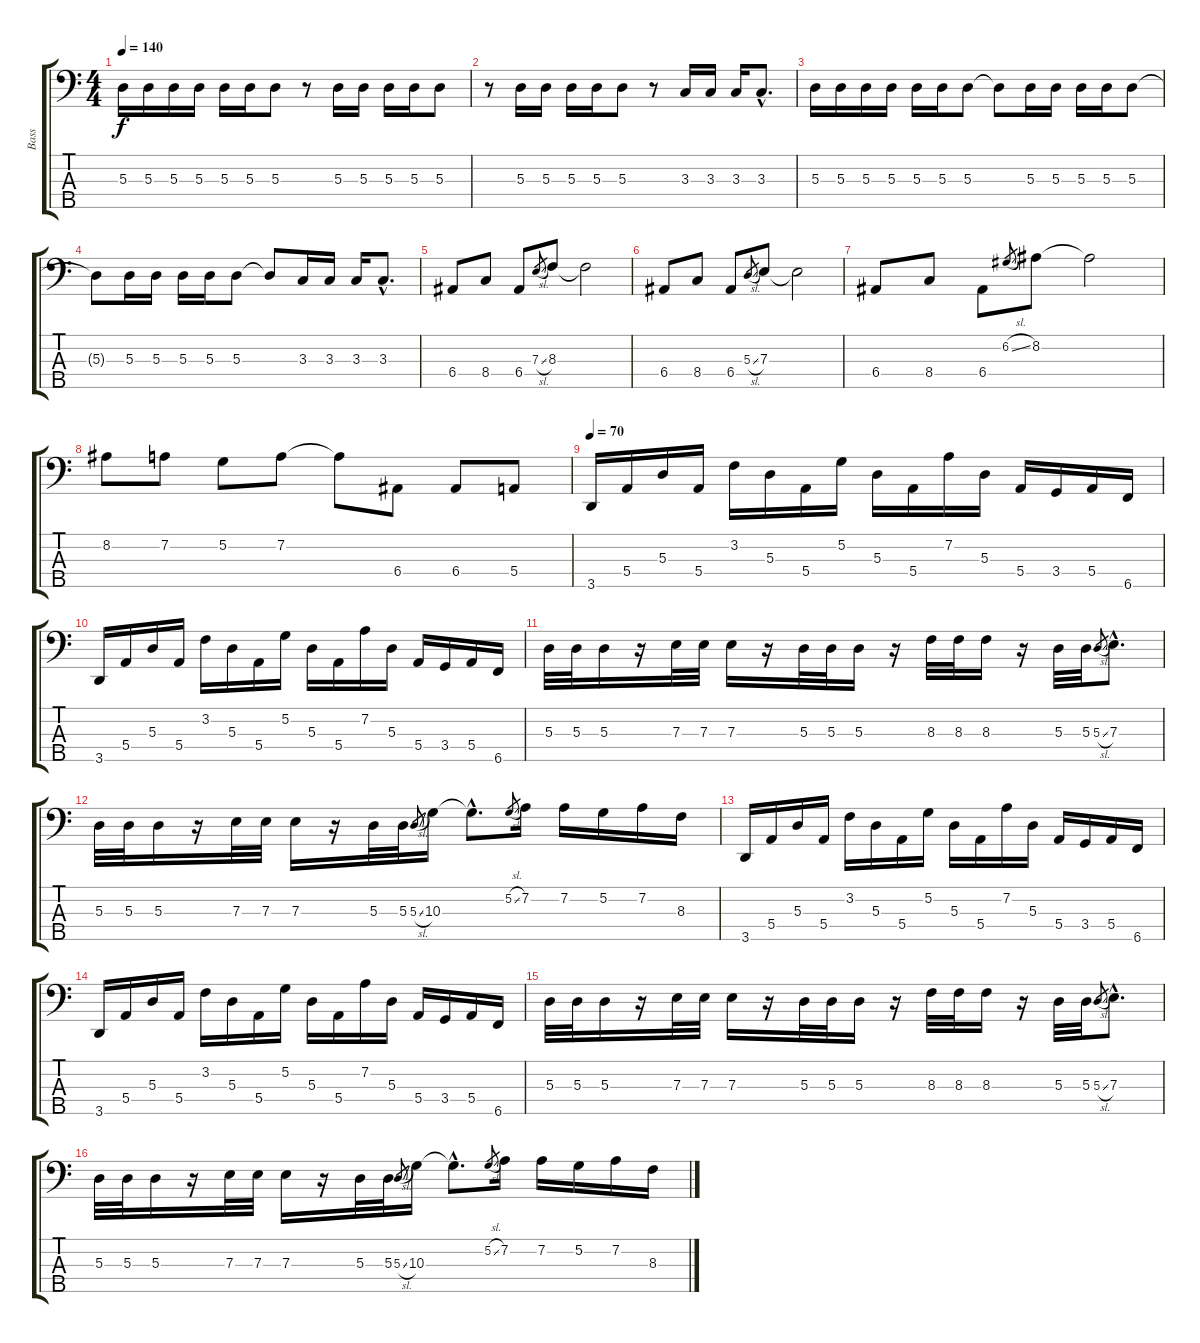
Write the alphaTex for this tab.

\track ("Bass" "Bass") {instrument electricbassfinger}
\staff {score tabs}
\tuning (G2 D2 A1 E1 B0) {hide}
\ts (4 4)
\tempo 140
\clef f4
\ks c
5.3.16{dy f} 5.3.16 5.3.16 5.3.16 5.3.16 5.3.16 5.3.8 r.8 5.3.16 5.3.16 5.3.16 5.3.16 5.3.8 |
r.8 5.3.16 5.3.16 5.3.16 5.3.16 5.3.8 r.8 3.3.16 3.3.16 3.3.16 3.3{hac}.8{d} |
5.3.16 5.3.16 5.3.16 5.3.16 5.3.16 5.3.16 5.3.8 5.3{t}.8 5.3.16 5.3.16 5.3.16 5.3.16 5.3.8 |
5.3{t}.8 5.3.16 5.3.16 5.3.16 5.3.16 5.3.8 5.3{t}.8 3.3.16 3.3.16 3.3.16 3.3{hac}.8{d} |
6.4.8 8.4.8 6.4.8 7.3{sl}.8{gr} 8.3.8 8.3{t}.2 |
6.4.8 8.4.8 6.4.8 5.3{sl}.8{gr} 7.3.8 7.3{t}.2 |
6.4.8 8.4.8 6.4.8 6.2{sl}.8{gr} 8.2.8 8.2{t}.2 |
8.2.8 7.2.8 5.2.8 7.2.8 7.2{t}.8 6.4.8 6.4.8 5.4.8 |
\tempo 70
3.5.16 5.4.16 5.3.16 5.4.16 3.2.16 5.3.16 5.4.16 5.2.16 5.3.16 5.4.16 7.2.16 5.3.16 5.4.16 3.4.16 5.4.16 6.5.16 |
3.5.16 5.4.16 5.3.16 5.4.16 3.2.16 5.3.16 5.4.16 5.2.16 5.3.16 5.4.16 7.2.16 5.3.16 5.4.16 3.4.16 5.4.16 6.5.16 |
5.3.32 5.3.32 5.3.16 r.16 7.3.32 7.3.32 7.3.16 r.16 5.3.32 5.3.32 5.3.16 r.16 8.3.32 8.3.32 8.3.16 r.16 5.3.32 5.3.32 5.3{sl}.8{gr} 7.3{hac}.8{d} |
5.3.32 5.3.32 5.3.16 r.16 7.3.32 7.3.32 7.3.16 r.16 5.3.32 5.3.32 5.3{sl}.8{gr} 10.3.16 10.3{hac t}.8{d} 5.2{sl}.8{gr} 7.2.16 7.2.16 5.2.16 7.2.16 8.3.16 |
3.5.16 5.4.16 5.3.16 5.4.16 3.2.16 5.3.16 5.4.16 5.2.16 5.3.16 5.4.16 7.2.16 5.3.16 5.4.16 3.4.16 5.4.16 6.5.16 |
3.5.16 5.4.16 5.3.16 5.4.16 3.2.16 5.3.16 5.4.16 5.2.16 5.3.16 5.4.16 7.2.16 5.3.16 5.4.16 3.4.16 5.4.16 6.5.16 |
5.3.32 5.3.32 5.3.16 r.16 7.3.32 7.3.32 7.3.16 r.16 5.3.32 5.3.32 5.3.16 r.16 8.3.32 8.3.32 8.3.16 r.16 5.3.32 5.3.32 5.3{sl}.8{gr} 7.3{hac}.8{d} |
5.3.32 5.3.32 5.3.16 r.16 7.3.32 7.3.32 7.3.16 r.16 5.3.32 5.3.32 5.3{sl}.8{gr} 10.3.16 10.3{hac t}.8{d} 5.2{sl}.8{gr} 7.2.16 7.2.16 5.2.16 7.2.16 8.3.16
